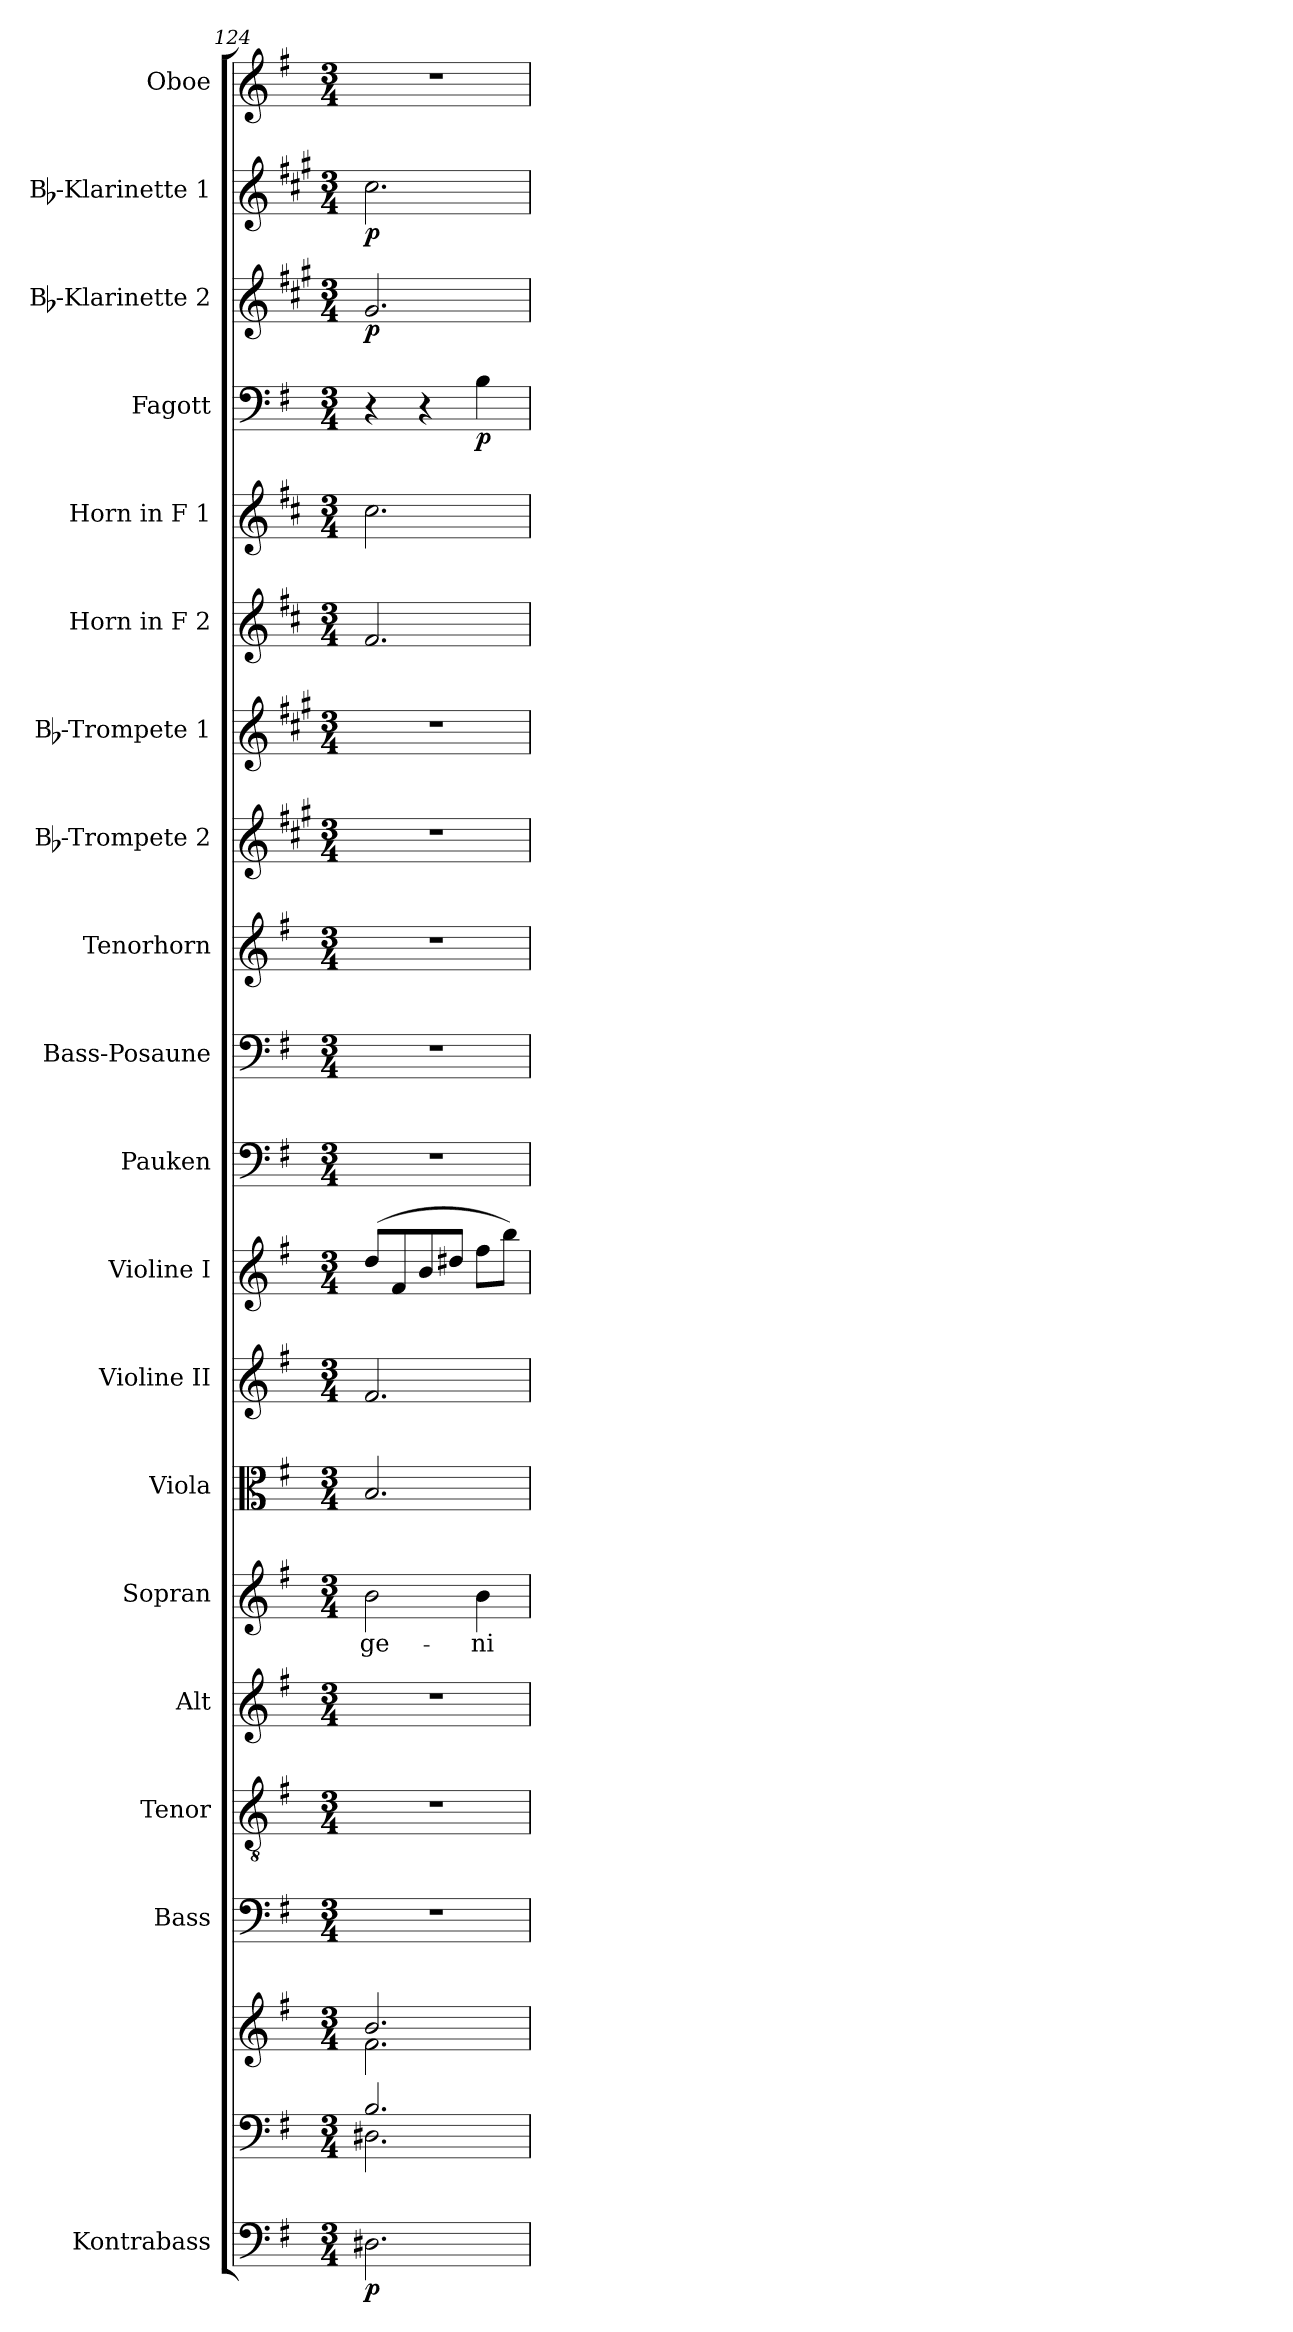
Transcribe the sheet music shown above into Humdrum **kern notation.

**kern	**dynam	**kern	**kern	**kern	**kern	**kern	**kern	**text	**kern	**kern	**kern	**kern	**kern	**kern	**kern	**kern	**kern	**kern	**kern	**dynam	**kern	**dynam	**kern	**dynam	**kern
*part20	*part20	*part19	*part19	*part18	*part17	*part16	*part15	*part15	*part14	*part13	*part12	*part11	*part10	*part9	*part8	*part7	*part6	*part5	*part4	*part4	*part3	*part3	*part2	*part2	*part1
*staff21	*staff21	*staff20	*staff19	*staff18	*staff17	*staff16	*staff15	*staff15	*staff14	*staff13	*staff12	*staff11	*staff10	*staff9	*staff8	*staff7	*staff6	*staff5	*staff4	*staff4	*staff3	*staff3	*staff2	*staff2	*staff1
*I"Kontrabass	*	*	*	*I"Bass	*I"Tenor	*I"Alt	*I"Sopran	*	*I"Viola	*I"Violine II	*I"Violine I	*I"Pauken	*I"Bass-Posaune	*I"Tenorhorn	*I"Bb-Trompete 2	*I"Bb-Trompete 1	*I"Horn in F 2	*I"Horn in F 1	*I"Fagott	*	*I"Bb-Klarinette 2	*	*I"Bb-Klarinette 1	*	*I"Oboe
*I'Kb.	*	*	*	*I'B.	*I'T.	*I'A.	*I'S.	*	*I'Vla.	*I'Vl. II	*I'Vl. I	*I'Pk.	*I'B. Pos.	*I'T. Hrn.	*I'Bb Trp. 2	*I'Bb Trp. 1	*	*	*I'Fg.	*	*I'Bb Kl. 2	*	*I'Bb Kl. 1	*	*I'Ob.
*clefF4	*	*clefF4	*clefG2	*clefF4	*clefGv2	*clefG2	*clefG2	*	*clefC3	*clefG2	*clefG2	*clefF4	*clefF4	*clefG2	*clefG2	*clefG2	*clefG2	*clefG2	*clefF4	*	*clefG2	*	*clefG2	*	*clefG2
*ITrd7c12	*	*	*	*	*	*	*	*	*	*	*	*	*	*ITrd8c14	*ITrd1c2	*ITrd1c2	*ITrd4c7	*ITrd4c7	*	*	*ITrd1c2	*	*ITrd1c2	*	*
*k[f#]	*	*k[f#]	*k[f#]	*k[f#]	*k[f#]	*k[f#]	*k[f#]	*	*k[f#]	*k[f#]	*k[f#]	*k[f#]	*k[f#]	*k[f#]	*k[f#]	*k[f#]	*k[f#]	*k[f#]	*k[f#]	*	*k[f#]	*	*k[f#]	*	*k[f#]
*G:	*	*G:	*G:	*G:	*G:	*G:	*G:	*	*G:	*G:	*G:	*G:	*G:	*G:	*G:	*G:	*G:	*G:	*G:	*	*G:	*	*G:	*	*G:
*M3/4	*	*M3/4	*M3/4	*M3/4	*M3/4	*M3/4	*M3/4	*	*M3/4	*M3/4	*M3/4	*M3/4	*M3/4	*M3/4	*M3/4	*M3/4	*M3/4	*M3/4	*M3/4	*	*M3/4	*	*M3/4	*	*M3/4
=124	=124	=124	=124	=124	=124	=124	=124	=124	=124	=124	=124	=124	=124	=124	=124	=124	=124	=124	=124	=124	=124	=124	=124	=124	=124
*	*	*^	*^	*	*	*	*	*	*	*	*	*	*	*	*	*	*	*	*	*	*	*	*	*	*
!	!LO:DY:b	!	!	!	!	!	!	!	!	!LO:LY:b	!	!	!	!	!	!	!	!	!	!	!	!	!	!LO:DY:b	!	!LO:DY:b	!
2.DD#X\	p	2.B/	2.D#X\	2.b/	2.f#\	2.r	2.r	2.r	2b\	ge-	2.B/	2.f#/	(>8dd/L	2.r	2.r	2.r	2.r	2.r	2.B/	2.f#\	4r	.	2.f#/	p	2.b\	p	2.r
.	.	.	.	.	.	.	.	.	.	.	.	.	8f#/	.	.	.	.	.	.	.	.	.	.	.	.	.	.
.	.	.	.	.	.	.	.	.	.	.	.	.	8b/	.	.	.	.	.	.	.	4r	.	.	.	.	.	.
.	.	.	.	.	.	.	.	.	.	.	.	.	8dd#X/J	.	.	.	.	.	.	.	.	.	.	.	.	.	.
!	!	!	!	!	!	!	!	!	!	!LO:LY:b	!	!	!	!	!	!	!	!	!	!	!	!LO:DY:b	!	!	!	!	!
.	.	.	.	.	.	.	.	.	4b\	-ni-	.	.	8ff#\L	.	.	.	.	.	.	.	4B\	p	.	.	.	.	.
.	.	.	.	.	.	.	.	.	.	.	.	.	8bb\J)	.	.	.	.	.	.	.	.	.	.	.	.	.	.
*	*	*v	*v	*	*	*	*	*	*	*	*	*	*	*	*	*	*	*	*	*	*	*	*	*	*	*	*
*	*	*	*v	*v	*	*	*	*	*	*	*	*	*	*	*	*	*	*	*	*	*	*	*	*	*	*
=	=	=	=	=	=	=	=	=	=	=	=	=	=	=	=	=	=	=	=	=	=	=	=	=	=
*-	*-	*-	*-	*-	*-	*-	*-	*-	*-	*-	*-	*-	*-	*-	*-	*-	*-	*-	*-	*-	*-	*-	*-	*-	*-
